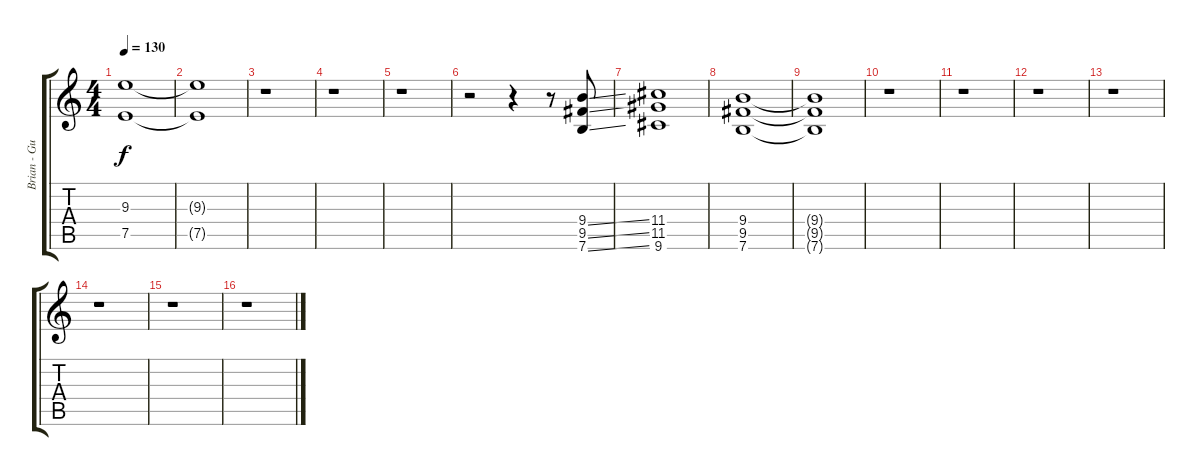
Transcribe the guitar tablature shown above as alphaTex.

\track ("Brian - Guitar Effects" "Brian - Gu") {instrument electricguitarjazz}
\staff {score tabs}
\tuning (E4 B3 G3 D3 A2 E2) {hide}
\ts (4 4)
\tempo 130
\clef g2
\ks c
(9.3{t} 7.5{t}).1{dy f} |
(9.3{t} 7.5{t}).1 |
r.1 |
r.1 |
r.1 |
r.2{volume 16 instrument electricguitarjazz} r.4 r.8 (9.4{ss} 9.5{ss} 7.6{ss}).8 |
(11.4 11.5 9.6).1 |
(9.4 9.5 7.6).1 |
(9.4{t} 9.5{t} 7.6{t}).1 |
r.1 |
r.1 |
r.1 |
r.1 |
r.1 |
r.1 |
r.1
